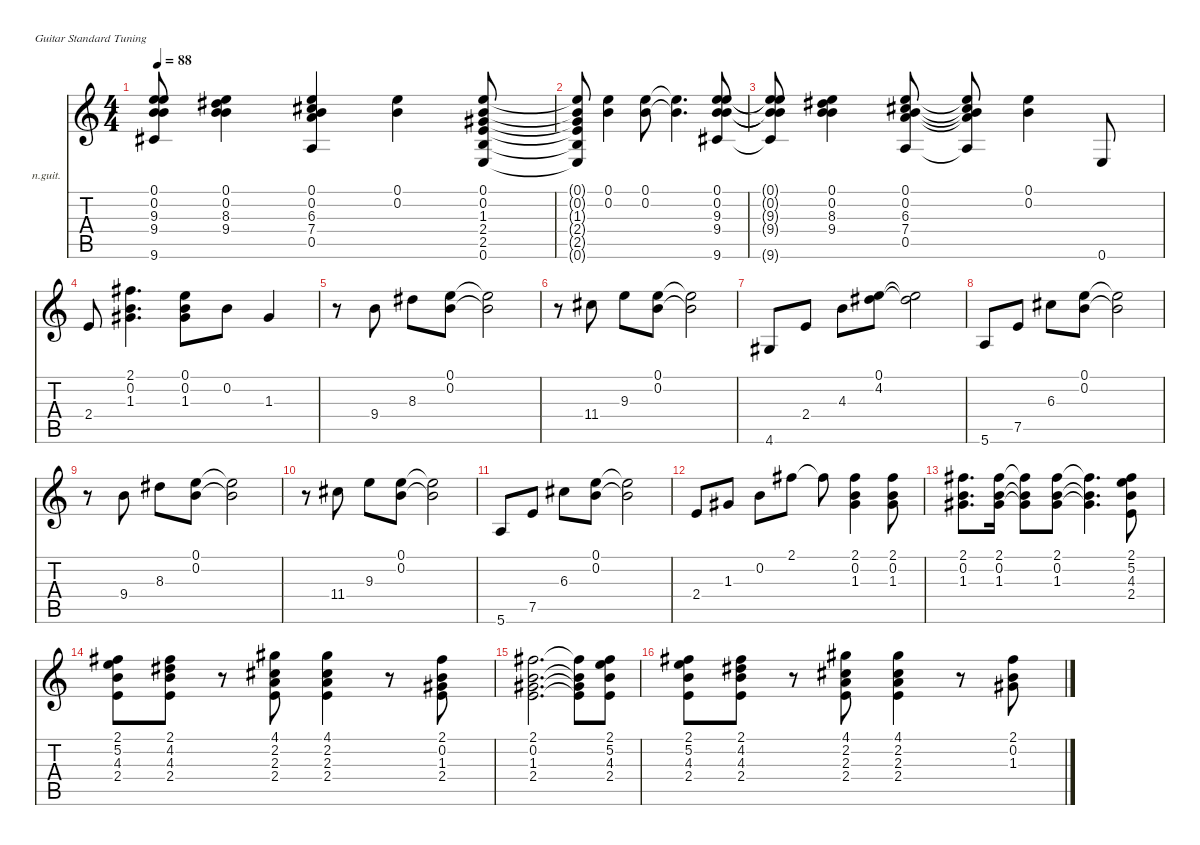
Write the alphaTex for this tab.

\defaultSystemsLayout 4
\hideDynamics
\bracketExtendMode nobrackets
\firstSystemTrackNameOrientation horizontal
\otherSystemsTrackNameOrientation horizontal
\track ("Clean Guitar" "n.guit.") {instrument acousticguitarnylon}
\staff {score tabs}
\tuning (E4 B3 G3 D3 A2 E2)
\ts (4 4)
\tempo 88
\clef g2
\ks c
(0.1{t} 0.2{t} 9.3{t} 9.4{t} 9.6{t acc #}).8{dy f} (0.1 0.2 8.3{acc #} 9.4).4 (0.1 0.2 6.3{acc #} 7.4 0.5).4 (0.1 0.2).4 (0.1 0.2 1.3{acc #} 2.4 2.5 0.6).8 |
(0.1{t} 0.2{t} 1.3{t acc #} 2.4{t} 2.5{t} 0.6{t}).8 (0.1 0.2).4 (0.1 0.2).8 (0.1{t} 0.2{t}).4{d} (0.1 0.2 9.3 9.4 9.6{acc #}).8 |
(0.1{t} 0.2{t} 9.3{t} 9.4{t} 9.6{t acc #}).8 (0.1 0.2 8.3{acc #} 9.4).4 (0.1 0.2 6.3{acc #} 7.4 0.5).8 (0.1{t} 0.2{t} 6.3{t acc #} 7.4{t} 0.5{t}).8 (0.1 0.2).4 0.6.8 |
2.4.8 (2.1{acc #} 0.2 1.3{acc #}).4{d} (0.1 0.2 1.3{acc #}).8 0.2.8 1.3{acc #}.4 |
r.8 9.4.8 8.3{acc #}.8 (0.1 0.2).8 (0.1{t} 0.2{t}).2 |
r.8 11.4{acc #}.8 9.3.8 (0.1 0.2).8 (0.1{t} 0.2{t}).2 |
4.6{acc #}.8 2.4.8 4.3.8 (0.1 4.2{acc #}).8 (0.1{t} 4.2{t acc #}).2 |
5.6.8 7.5.8 6.3{acc #}.8 (0.1 0.2).8 (0.1{t} 0.2{t}).2 |
r.8 9.4.8 8.3{acc #}.8 (0.1 0.2).8 (0.1{t} 0.2{t}).2 |
r.8 11.4{acc #}.8 9.3.8 (0.1 0.2).8 (0.1{t} 0.2{t}).2 |
5.6.8 7.5.8 6.3{acc #}.8 (0.1 0.2).8 (0.1{t} 0.2{t}).2 |
2.4.8 1.3{acc #}.8 0.2.8 2.1{acc #}.8 2.1{t acc #}.8 (2.1{acc #} 0.2 1.3{acc #}).4 (2.1{acc #} 0.2 1.3{acc #}).8 |
(2.1{acc #} 0.2 1.3{acc #}).8{d} (2.1{acc #} 0.2 1.3{acc #}).16 (2.1{t acc #} 0.2{t} 1.3{t acc #}).8 (2.1{acc #} 0.2 1.3{acc #}).8 (2.1{t acc #} 0.2{t} 1.3{t acc #}).4{d} (2.1{acc #} 5.2 4.3 2.4).8 |
(2.1{acc #} 5.2 4.3 2.4).8 (2.1{acc #} 4.2{acc #} 4.3 2.4).8 r.8 (4.1{acc #} 2.2{acc #} 2.3 2.4).8 (4.1{acc #} 2.2{acc #} 2.3 2.4).4 r.8 (2.1{acc #} 0.2 1.3{acc #} 2.4).8 |
(2.1{acc #} 0.2 1.3{acc #} 2.4).2{d} (2.1{t acc #} 0.2{t} 1.3{t acc #} 2.4{t}).8 (2.1{acc #} 5.2 4.3 2.4).8 |
(2.1{acc #} 5.2 4.3 2.4).8 (2.1{acc #} 4.2{acc #} 4.3 2.4).8 r.8 (4.1{acc #} 2.2{acc #} 2.3 2.4).8 (4.1{acc #} 2.2{acc #} 2.3 2.4).4 r.8 (2.1{acc #} 0.2 1.3{acc #}).8
